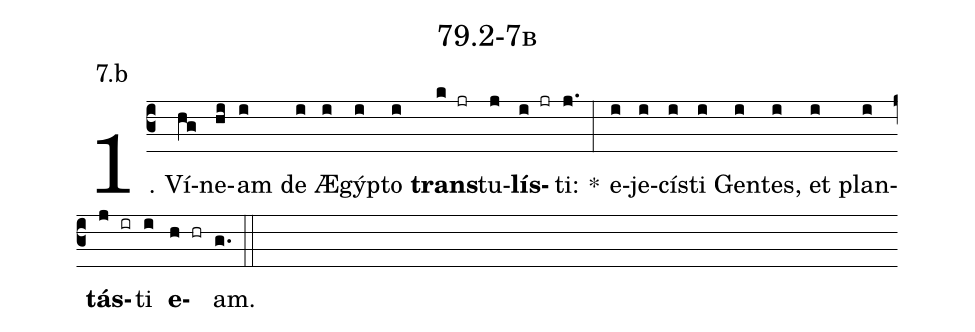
name: 79.2-7b;
annotation: 7.b;
%%
(c3)1. Ví(hg)ne(hi)am(i) de(i) Æ(i)gýp(i)to(i) <b>trans</b>(k jr)tu(j)<b>lís</b>(i jr)ti:(j.) *(:) e(i)je(i)cís(i)ti(i) Gen(i)tes,(i) et(i) plan(i)<b>tás</b>(j ir)ti(i) <b>e</b>(h hr)am.(g.) (::)


%E(i) u(i) o(j) u(i) a(h) e.(g.) (::)
